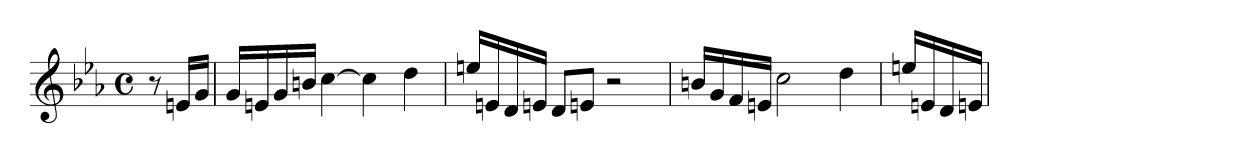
**kern
*part1
*staff1
*clefG2
*k[b-e-a-]
*M4/4
*met(c)
=
8r
16enLL
16gJJ
=
16gLL
16en
16g
16bnJJ
[4cc
4cc]
4dd
=
16eenLL
16en
16d
16enJJ
8dL
8enJ
2r
=
16bnLL
16g
16f
16enJJ
2cc
4dd
=
16eenLL
16en
16d
16enJJ
=
*-
